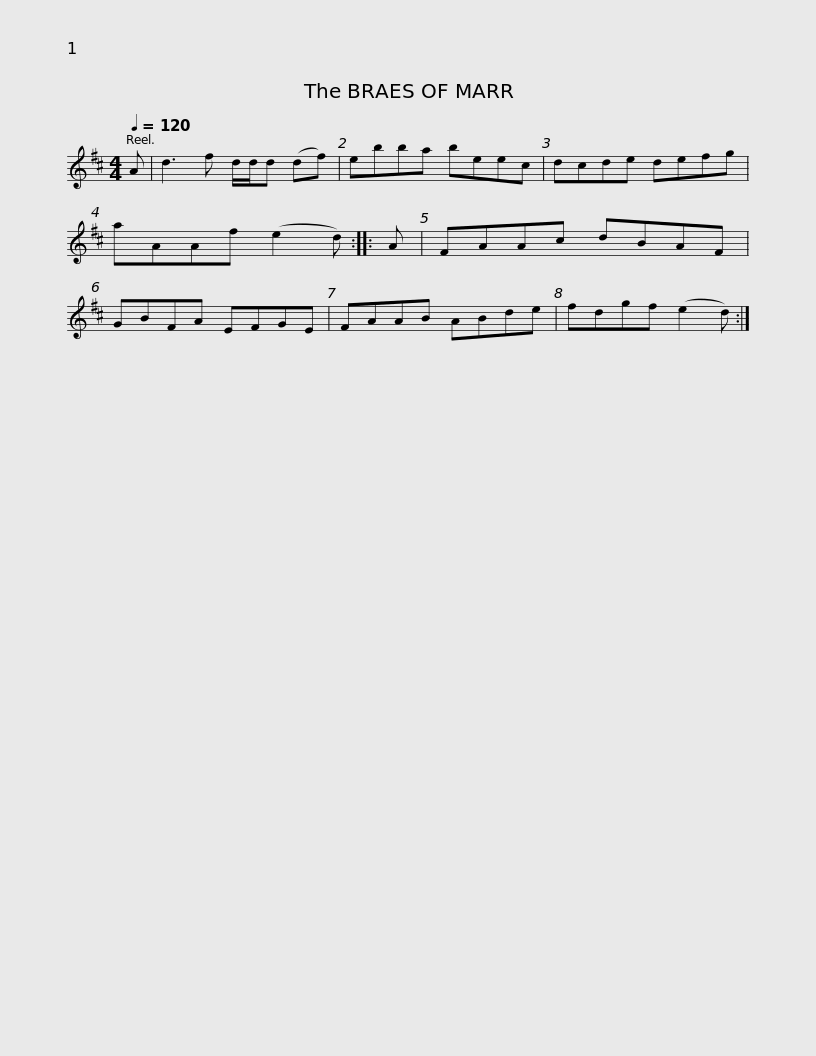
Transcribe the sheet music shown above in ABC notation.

X:1
L:1/8
Q:1/4=120
M:4/4
I:linebreak $
K:D
V:1 treble
V:1
 A | d3 f d/d/d (df) | ebba beec | dcde defg | aAAf (e2 d) :: %5
 A | FAAc dBAF |$ GBFA EFGE | FAAB ABde | fdgf (e2 d) :| %10
